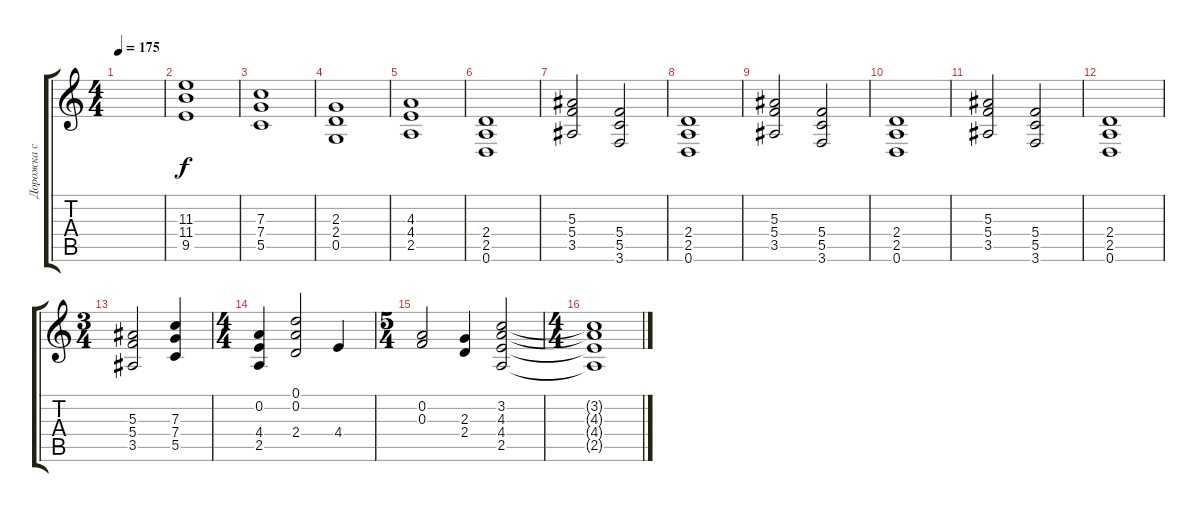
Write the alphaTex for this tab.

\track ("Дорожка c ВОКАЛОМ" "Дорожка c ") {instrument acousticguitarsteel}
\staff {score tabs}
\tuning (D4 A3 F3 C3 G2 D2) {hide}
\ts (4 4)
\tempo 175
\clef g2
\ks c
|
(11.3 11.4 9.5).1 |
(7.3 7.4 5.5).1 |
(2.3 2.4 0.5).1 |
(4.3 4.4 2.5).1 |
(2.4 2.5 0.6).1 |
(5.3 5.4 3.5).2 (5.4 5.5 3.6).2 |
(2.4 2.5 0.6).1 |
(5.3 5.4 3.5).2 (5.4 5.5 3.6).2 |
(2.4 2.5 0.6).1 |
(5.3 5.4 3.5).2 (5.4 5.5 3.6).2 |
(2.4 2.5 0.6).1 |
\ts (3 4)
(5.3 5.4 3.5).2 (7.3 7.4 5.5).4 |
\ts (4 4)
(0.2 4.4 2.5).4 (0.1 0.2 2.4).2 4.4.4 |
\ts (5 4)
(0.2 0.3).2 (2.3 2.4).4 (3.2 4.3 4.4 2.5).2 |
\ts (4 4)
(3.2{t} 4.3{t} 4.4{t} 2.5{t}).1
